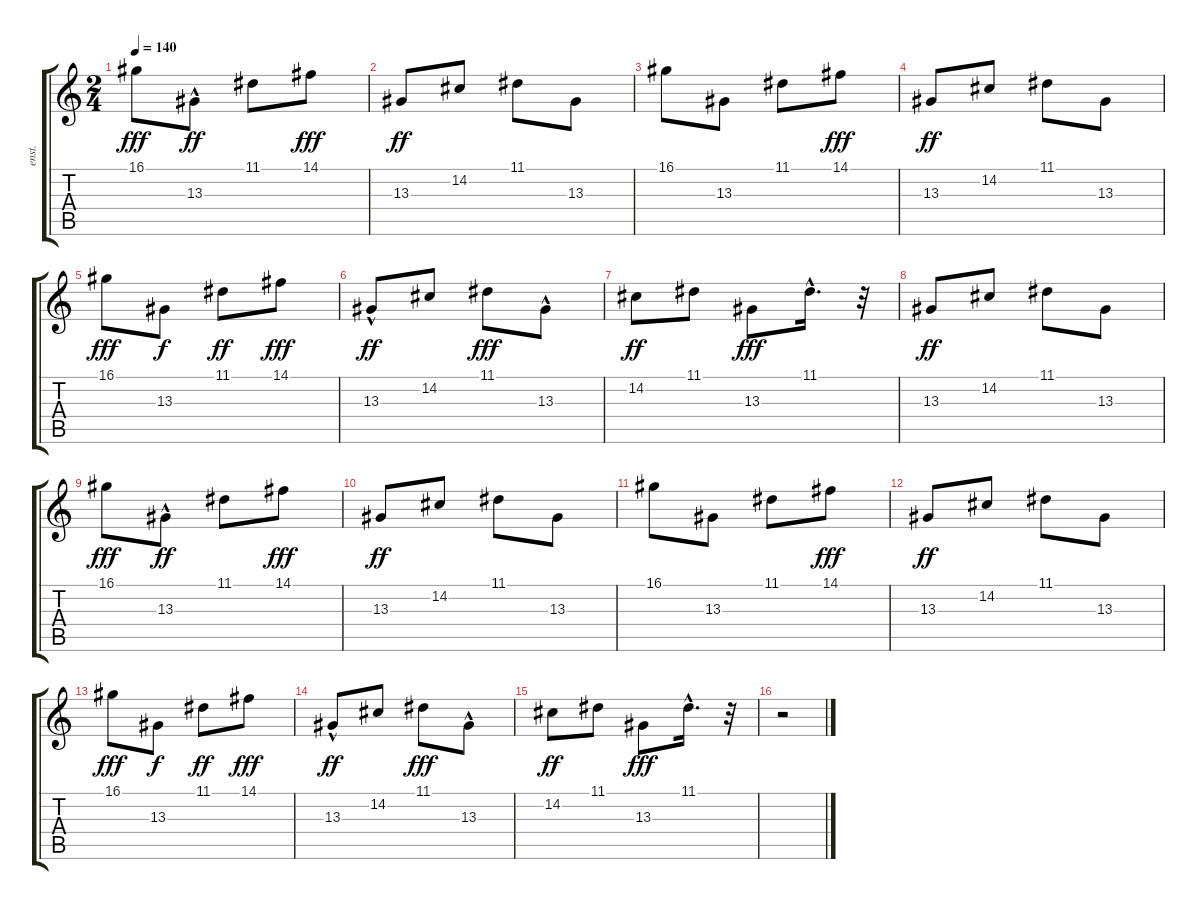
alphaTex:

\track ("enst." "enst.") {instrument lead1square}
\staff {score tabs}
\tuning (E4 B3 G3 D3 A2 E2) {hide}
\ts (2 4)
\tempo 140
\clef g2
\ks c
16.1.8{dy fff} 13.3{hac}.8{dy ff} 11.1.8 14.1.8{dy fff} |
13.3.8{dy ff} 14.2.8 11.1.8 13.3.8 |
16.1.8 13.3.8 11.1.8 14.1.8{dy fff} |
13.3.8{dy ff} 14.2.8 11.1.8 13.3.8 |
16.1.8{dy fff} 13.3.8{dy f} 11.1.8{dy ff} 14.1.8{dy fff} |
13.3{hac}.8{dy ff} 14.2.8 11.1.8{dy fff} 13.3{hac}.8 |
14.2.8{dy ff} 11.1.8 13.3.8{dy fff} 11.1{hac}.16{d} r.32 |
13.3.8{dy ff} 14.2.8 11.1.8 13.3.8 |
16.1.8{dy fff} 13.3{hac}.8{dy ff} 11.1.8 14.1.8{dy fff} |
13.3.8{dy ff} 14.2.8 11.1.8 13.3.8 |
16.1.8 13.3.8 11.1.8 14.1.8{dy fff} |
13.3.8{dy ff} 14.2.8 11.1.8 13.3.8 |
16.1.8{dy fff} 13.3.8{dy f} 11.1.8{dy ff} 14.1.8{dy fff} |
13.3{hac}.8{dy ff} 14.2.8 11.1.8{dy fff} 13.3{hac}.8 |
14.2.8{dy ff} 11.1.8 13.3.8{dy fff} 11.1{hac}.16{d} r.32 |
r.2
